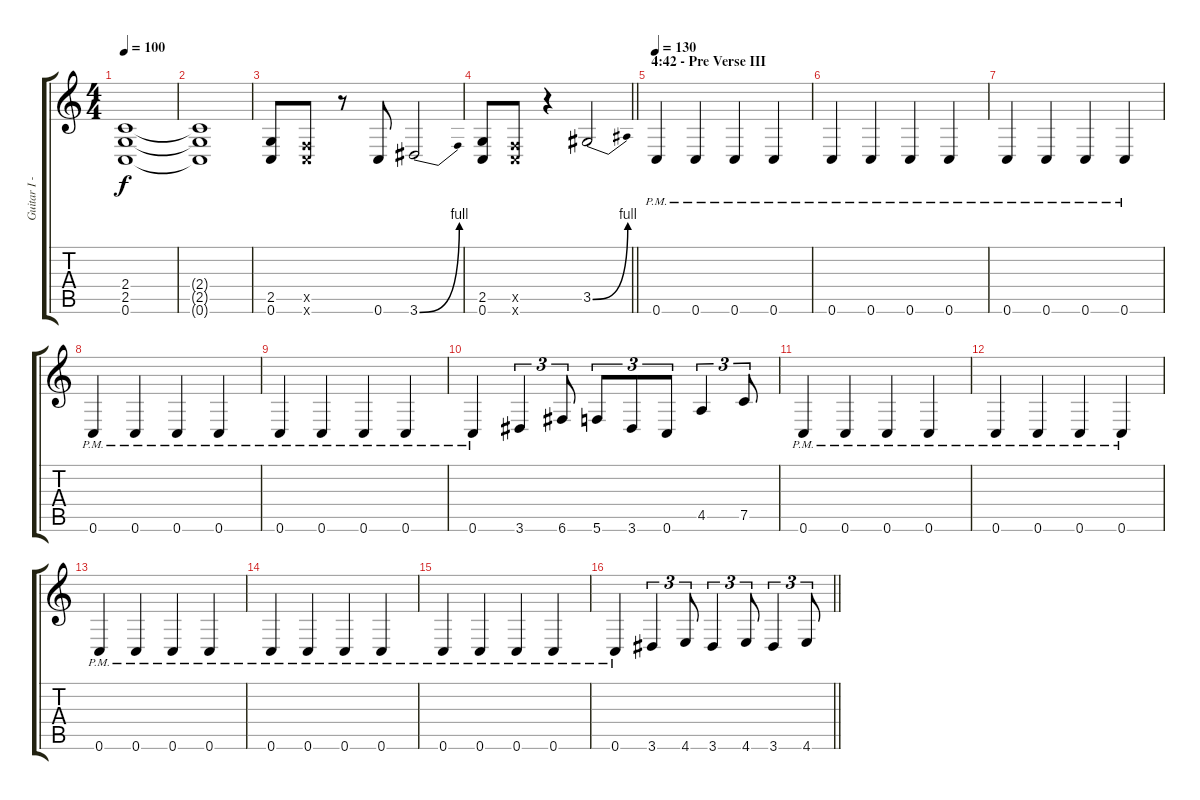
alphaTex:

\track ("Guitar I - Martin Shirenc" "Guitar I -") {instrument distortionguitar}
\staff {score tabs}
\tuning (C4 G3 Eb3 Bb2 F2 C2) {hide}
\ts (4 4)
\tempo 100
\clef g2
\ks c
(2.4 2.5 0.6).1{dy f} |
(2.4{t} 2.5{t} 0.6{t}).1 |
(2.5 0.6).8 (0.5{x} 0.6{x}).8 r.8 0.6.8 3.6{be (bend 0 0 60 4)}.2 |
\barLineRight lightlight
(2.5 0.6).8 (0.5{x} 0.6{x}).8 r.4 3.5{be (bend 0 0 60 4)}.2 |
\section ("" "4:42 - Pre Verse III")
\tempo 130
0.6{pm}.4 0.6{pm}.4 0.6{pm}.4 0.6{pm}.4 |
0.6{pm}.4 0.6{pm}.4 0.6{pm}.4 0.6{pm}.4 |
0.6{pm}.4 0.6{pm}.4 0.6{pm}.4 0.6{pm}.4 |
0.6{pm}.4 0.6{pm}.4 0.6{pm}.4 0.6{pm}.4 |
0.6{pm}.4 0.6{pm}.4 0.6{pm}.4 0.6{pm}.4 |
0.6{pm}.4 3.6.4{tu (3 2)} 6.6.8{tu (3 2)} 5.6.8{tu (3 2)} 3.6.8{tu (3 2)} 0.6.8{tu (3 2)} 4.5.4{tu (3 2)} 7.5.8{tu (3 2)} |
0.6{pm}.4 0.6{pm}.4 0.6{pm}.4 0.6{pm}.4 |
0.6{pm}.4 0.6{pm}.4 0.6{pm}.4 0.6{pm}.4 |
0.6{pm}.4 0.6{pm}.4 0.6{pm}.4 0.6{pm}.4 |
0.6{pm}.4 0.6{pm}.4 0.6{pm}.4 0.6{pm}.4 |
0.6{pm}.4 0.6{pm}.4 0.6{pm}.4 0.6{pm}.4 |
\barLineRight lightlight
0.6{pm}.4 3.6.4{tu (3 2)} 4.6.8{tu (3 2)} 3.6.4{tu (3 2)} 4.6.8{tu (3 2)} 3.6.4{tu (3 2)} 4.6.8{tu (3 2)}
